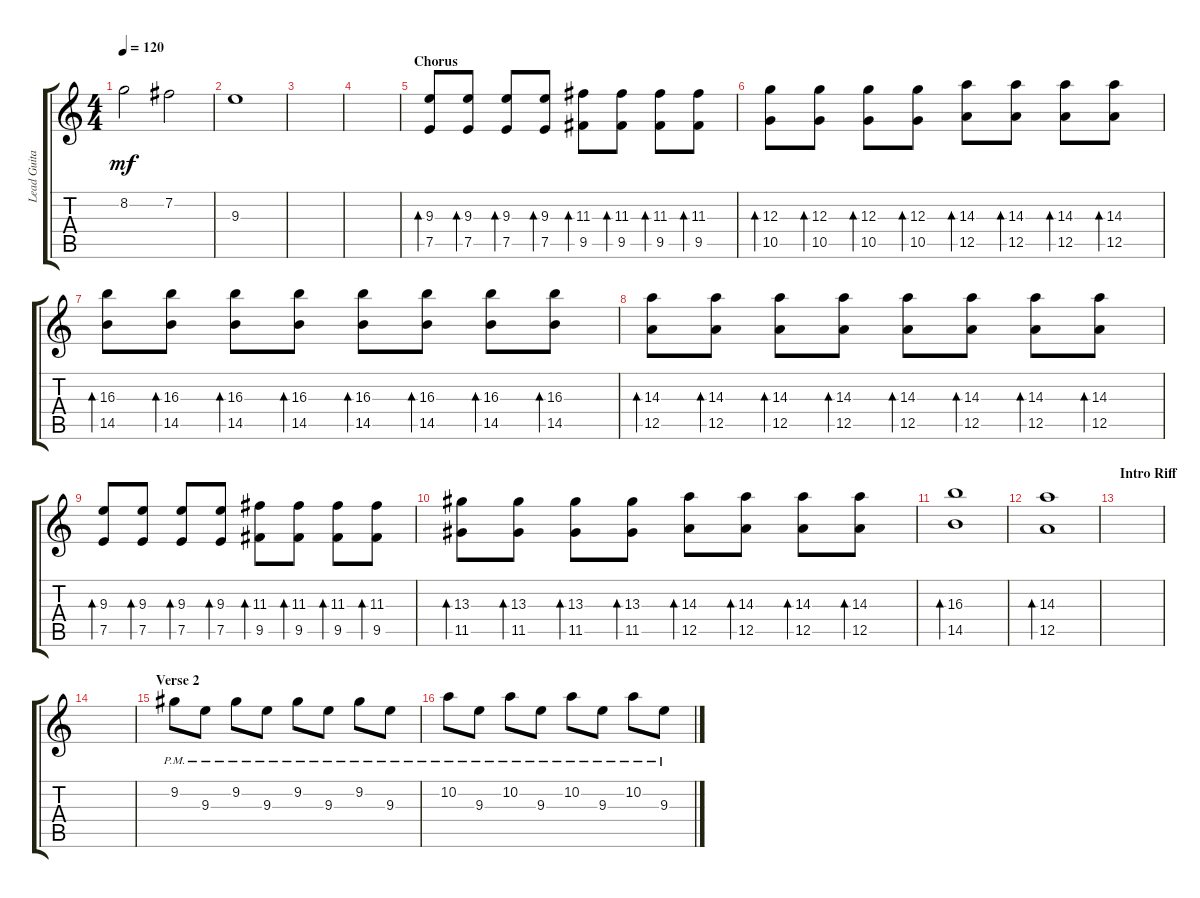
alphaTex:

\track ("Lead Guitar" "Lead Guita") {instrument overdrivenguitar}
\staff {score tabs}
\tuning (E4 B3 G3 D3 A2 E2) {hide}
\ts (4 4)
\tempo 120
\clef g2
\ks c
8.2.2{dy mf} 7.2.2 |
9.3.1 |
|
|
\section ("" "Chorus")
(9.3 7.5).8{bd 30} (9.3 7.5).8{bd 30} (9.3 7.5).8{bd 30} (9.3 7.5).8{bd 30} (11.3 9.5).8{bd 30} (11.3 9.5).8{bd 30} (11.3 9.5).8{bd 30} (11.3 9.5).8{bd 30} |
(12.3 10.5).8{bd 30} (12.3 10.5).8{bd 30} (12.3 10.5).8{bd 30} (12.3 10.5).8{bd 30} (14.3 12.5).8{bd 30} (14.3 12.5).8{bd 30} (14.3 12.5).8{bd 30} (14.3 12.5).8{bd 30} |
(16.3 14.5).8{bd 30} (16.3 14.5).8{bd 30} (16.3 14.5).8{bd 30} (16.3 14.5).8{bd 30} (16.3 14.5).8{bd 30} (16.3 14.5).8{bd 30} (16.3 14.5).8{bd 30} (16.3 14.5).8{bd 30} |
(14.3 12.5).8{bd 30} (14.3 12.5).8{bd 30} (14.3 12.5).8{bd 30} (14.3 12.5).8{bd 30} (14.3 12.5).8{bd 30} (14.3 12.5).8{bd 30} (14.3 12.5).8{bd 30} (14.3 12.5).8{bd 30} |
(9.3 7.5).8{bd 30} (9.3 7.5).8{bd 30} (9.3 7.5).8{bd 30} (9.3 7.5).8{bd 30} (11.3 9.5).8{bd 30} (11.3 9.5).8{bd 30} (11.3 9.5).8{bd 30} (11.3 9.5).8{bd 30} |
(13.3 11.5).8{bd 30} (13.3 11.5).8{bd 30} (13.3 11.5).8{bd 30} (13.3 11.5).8{bd 30} (14.3 12.5).8{bd 30} (14.3 12.5).8{bd 30} (14.3 12.5).8{bd 30} (14.3 12.5).8{bd 30} |
(16.3 14.5).1{bd 30} |
(14.3 12.5).1{bd 30} |
\section ("" "Intro Riff")
|
|
\section ("" "Verse 2")
9.2{pm}.8 9.3{pm}.8 9.2{pm}.8 9.3{pm}.8 9.2{pm}.8 9.3{pm}.8 9.2{pm}.8 9.3{pm}.8 |
10.2{pm}.8 9.3{pm}.8 10.2{pm}.8 9.3{pm}.8 10.2{pm}.8 9.3{pm}.8 10.2{pm}.8 9.3{pm}.8
